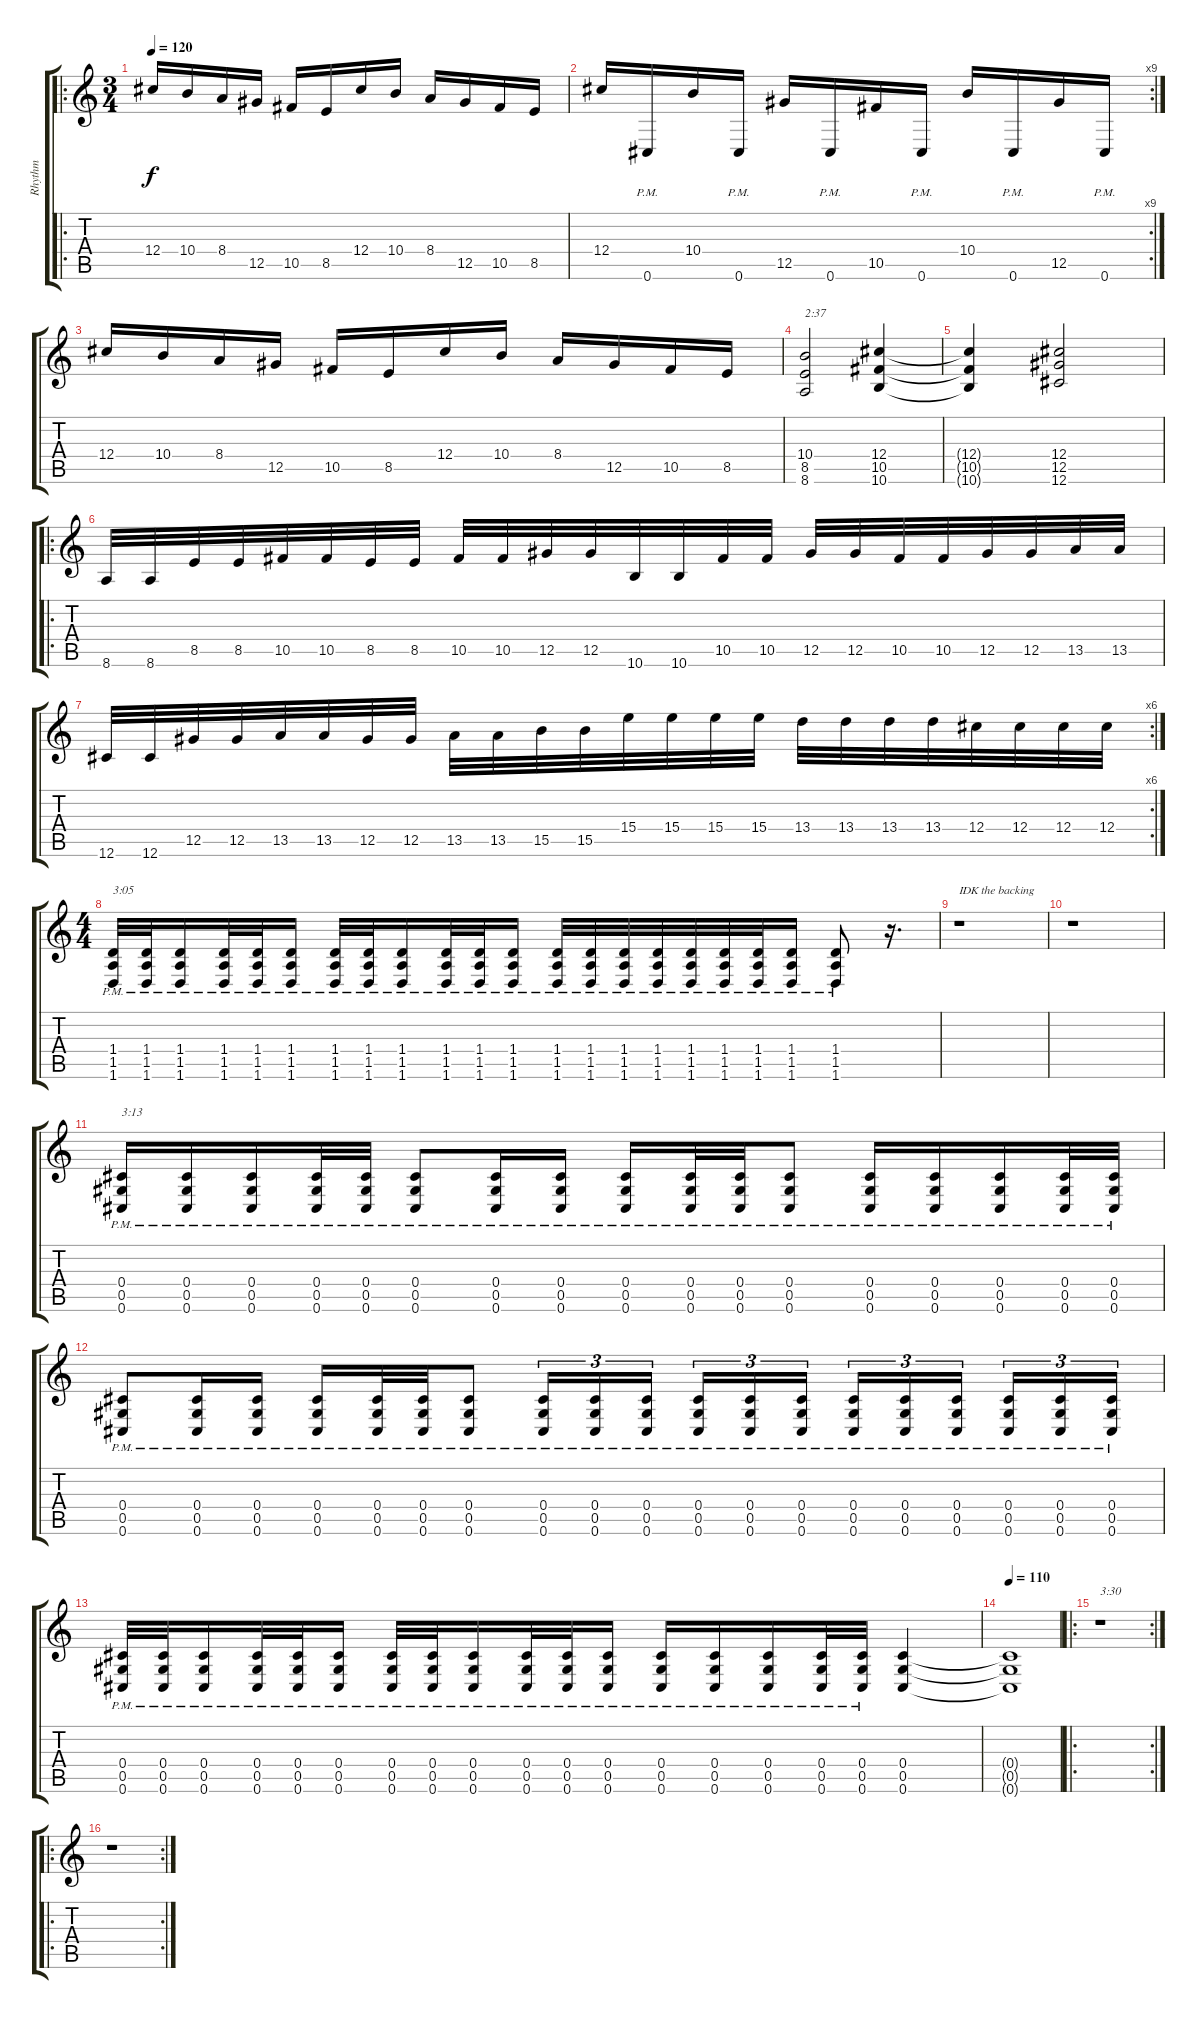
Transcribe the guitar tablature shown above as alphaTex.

\track ("Rhythm" "Rhythm") {instrument overdrivenguitar}
\staff {score tabs}
\tuning (Eb4 Bb3 Gb3 Db3 Ab2 Db2) {hide}
\ro
\ts (3 4)
\tempo 120
\clef g2
\ks c
12.4.16{dy f} 10.4.16 8.4.16 12.5.16 10.5.16 8.5.16 12.4.16 10.4.16 8.4.16 12.5.16 10.5.16 8.5.16 |
\rc 9
12.4.16 0.6{pm}.16 10.4.16 0.6{pm}.16 12.5.16 0.6{pm}.16 10.5.16 0.6{pm}.16 10.4.16 0.6{pm}.16 12.5.16 0.6{pm}.16 |
12.4.16 10.4.16 8.4.16 12.5.16 10.5.16 8.5.16 12.4.16 10.4.16 8.4.16 12.5.16 10.5.16 8.5.16 |
(10.4 8.5 8.6).2{txt "2:37"} (12.4 10.5 10.6).4 |
(12.4{t} 10.5{t} 10.6{t}).4 (12.4 12.5 12.6).2 |
\ro
8.6.32 8.6.32 8.5.32 8.5.32 10.5.32 10.5.32 8.5.32 8.5.32 10.5.32 10.5.32 12.5.32 12.5.32 10.6.32 10.6.32 10.5.32 10.5.32 12.5.32 12.5.32 10.5.32 10.5.32 12.5.32 12.5.32 13.5.32 13.5.32 |
\rc 6
12.6.32 12.6.32 12.5.32 12.5.32 13.5.32 13.5.32 12.5.32 12.5.32 13.5.32 13.5.32 15.5.32 15.5.32 15.4.32 15.4.32 15.4.32 15.4.32 13.4.32 13.4.32 13.4.32 13.4.32 12.4.32 12.4.32 12.4.32 12.4.32 |
\ts (4 4)
(1.4{pm} 1.5{pm} 1.6{pm}).32{txt "3:05"} (1.4{pm} 1.5{pm} 1.6{pm}).32 (1.4{pm} 1.5{pm} 1.6{pm}).16 (1.4{pm} 1.5{pm} 1.6{pm}).32 (1.4{pm} 1.5{pm} 1.6{pm}).32 (1.4{pm} 1.5{pm} 1.6{pm}).16 (1.4{pm} 1.5{pm} 1.6{pm}).32 (1.4{pm} 1.5{pm} 1.6{pm}).32 (1.4{pm} 1.5{pm} 1.6{pm}).16 (1.4{pm} 1.5{pm} 1.6{pm}).32 (1.4{pm} 1.5{pm} 1.6{pm}).32 (1.4{pm} 1.5{pm} 1.6{pm}).16 (1.4{pm} 1.5{pm} 1.6{pm}).32 (1.4 1.5{pm} 1.6{pm}).32 (1.4{pm} 1.5{pm} 1.6{pm}).32 (1.4{pm} 1.5{pm} 1.6{pm}).32 (1.4{pm} 1.5{pm} 1.6{pm}).32 (1.4{pm} 1.5{pm} 1.6{pm}).32 (1.4{pm} 1.5{pm} 1.6{pm}).32 (1.4{pm} 1.5{pm} 1.6{pm}).16 (1.4{pm} 1.5{pm} 1.6{pm}).8 r.16{d} |
r.1{txt "IDK the backing"} |
r.1 |
(0.4{pm} 0.5{pm} 0.6{pm}).16{txt "3:13"} (0.4{pm} 0.5{pm} 0.6{pm}).16 (0.4{pm} 0.5{pm} 0.6{pm}).16 (0.4{pm} 0.5{pm} 0.6{pm}).32 (0.4{pm} 0.5{pm} 0.6{pm}).32 (0.4{pm} 0.5{pm} 0.6{pm}).8 (0.4{pm} 0.5{pm} 0.6{pm}).16 (0.4{pm} 0.5{pm} 0.6{pm}).16 (0.4{pm} 0.5{pm} 0.6{pm}).16 (0.4{pm} 0.5{pm} 0.6{pm}).32 (0.4{pm} 0.5{pm} 0.6{pm}).32 (0.4{pm} 0.5{pm} 0.6{pm}).8 (0.4{pm} 0.5{pm} 0.6{pm}).16 (0.4{pm} 0.5{pm} 0.6{pm}).16 (0.4{pm} 0.5{pm} 0.6{pm}).16 (0.4{pm} 0.5{pm} 0.6{pm}).32 (0.4{pm} 0.5{pm} 0.6{pm}).32 |
(0.4{pm} 0.5{pm} 0.6{pm}).8 (0.4{pm} 0.5{pm} 0.6{pm}).16 (0.4{pm} 0.5{pm} 0.6{pm}).16 (0.4{pm} 0.5{pm} 0.6{pm}).16 (0.4{pm} 0.5{pm} 0.6{pm}).32 (0.4{pm} 0.5{pm} 0.6{pm}).32 (0.4{pm} 0.5{pm} 0.6{pm}).8 (0.4{pm} 0.5{pm} 0.6{pm}).16{tu (3 2)} (0.4{pm} 0.5{pm} 0.6{pm}).16{tu (3 2)} (0.4{pm} 0.5{pm} 0.6{pm}).16{tu (3 2)} (0.4{pm} 0.5{pm} 0.6{pm}).16{tu (3 2)} (0.4{pm} 0.5{pm} 0.6{pm}).16{tu (3 2)} (0.4{pm} 0.5{pm} 0.6{pm}).16{tu (3 2)} (0.4{pm} 0.5{pm} 0.6{pm}).16{tu (3 2)} (0.4{pm} 0.5{pm} 0.6{pm}).16{tu (3 2)} (0.4{pm} 0.5{pm} 0.6{pm}).16{tu (3 2)} (0.4{pm} 0.5{pm} 0.6{pm}).16{tu (3 2)} (0.4{pm} 0.5{pm} 0.6{pm}).16{tu (3 2)} (0.4{pm} 0.5{pm} 0.6{pm}).16{tu (3 2)} |
(0.4{pm} 0.5{pm} 0.6{pm}).32 (0.4{pm} 0.5{pm} 0.6{pm}).32 (0.4{pm} 0.5{pm} 0.6{pm}).16 (0.4{pm} 0.5{pm} 0.6{pm}).32 (0.4{pm} 0.5{pm} 0.6{pm}).32 (0.4{pm} 0.5{pm} 0.6{pm}).16 (0.4{pm} 0.5{pm} 0.6{pm}).32 (0.4{pm} 0.5{pm} 0.6{pm}).32 (0.4{pm} 0.5{pm} 0.6{pm}).16 (0.4{pm} 0.5{pm} 0.6{pm}).32 (0.4{pm} 0.5{pm} 0.6{pm}).32 (0.4{pm} 0.5{pm} 0.6{pm}).16 (0.4{pm} 0.5{pm} 0.6{pm}).16 (0.4{pm} 0.5{pm} 0.6{pm}).16 (0.4{pm} 0.5{pm} 0.6{pm}).16 (0.4{pm} 0.5{pm} 0.6{pm}).32 (0.4{pm} 0.5{pm} 0.6{pm}).32 (0.4 0.5 0.6).4 |
\tempo 110
(0.4{t} 0.5{t} 0.6{t}).1 |
\ro
\rc 2
r.1{txt "3:30"} |
\ro
\rc 2
r.1
